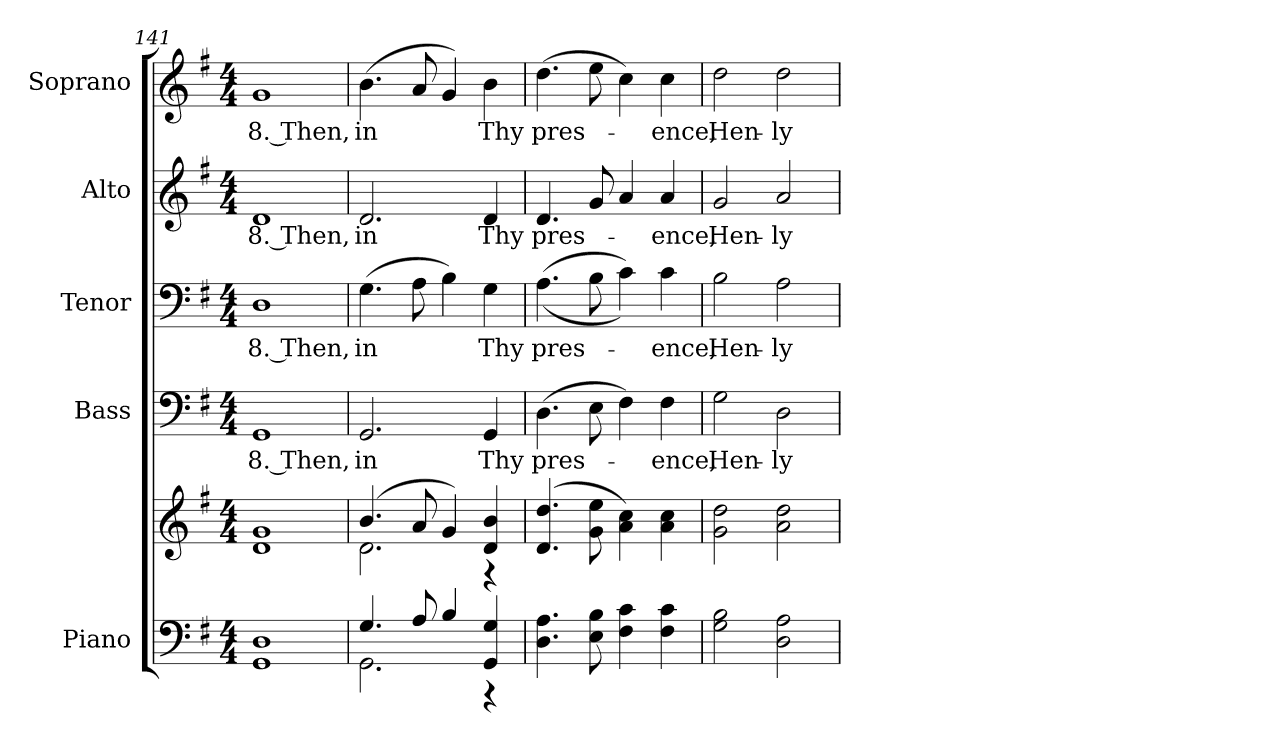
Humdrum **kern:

**kern	**kern	**kern	**text	**kern	**text	**kern	**text	**kern	**text
*part5	*part5	*part4	*part4	*part3	*part3	*part2	*part2	*part1	*part1
*staff6	*staff5	*staff4	*staff4	*staff3	*staff3	*staff2	*staff2	*staff1	*staff1
*I"Piano	*	*I"Bass	*	*I"Tenor	*	*I"Alto	*	*I"Soprano	*
*I'Pno.	*	*I'B.	*	*I'T.	*	*I'A.	*	*I'S.	*
!!LO:PB:g=z
*clefF4	*clefG2	*clefF4	*	*clefF4	*	*clefG2	*	*clefG2	*
*k[f#]	*k[f#]	*k[f#]	*	*k[f#]	*	*k[f#]	*	*k[f#]	*
*G:	*G:	*G:	*	*G:	*	*G:	*	*G:	*
*M4/4	*M4/4	*M4/4	*	*M4/4	*	*M4/4	*	*M4/4	*
=141	=141	=141	=141	=141	=141	=141	=141	=141	=141
!	!	!	!LO:LY:b:color=#000000	!	!	!	!	!	!
!	!	!	!	!	!LO:LY:b:color=#000000	!	!	!	!
!	!	!	!	!	!	!	!LO:LY:b:color=#000000	!	!
!	!	!	!	!	!	!	!	!	!LO:LY:b:color=#000000
1GGi 1Di	1di 1gi	1GGi	8. Then,	1Di	8. Then,	1di	8. Then,	1gi	8. Then,
=142	=142	=142	=142	=142	=142	=142	=142	=142	=142
*^	*^	*	*	*	*	*	*	*	*
!	!	!	!	!	!LO:LY:b:color=#000000	!	!	!	!	!	!
!	!	!	!	!	!	!	!LO:LY:b:color=#000000	!	!	!	!
!	!	!	!	!	!	!	!	!	!LO:LY:b:color=#000000	!	!
!	!	!	!	!	!	!	!	!	!	!	!LO:LY:b:color=#000000
4.Gi/	2.GGi\	(4.bi/	2.di\	2.GGi/	in	(4.Gi\	in	2.di/	in	(4.bi\	in
8Ai/	.	8ai/	.	.	.	8Ai\	.	.	.	8ai/	.
4Bi/	.	4gi/)	.	.	.	4Bi\)	.	.	.	4gi/)	.
!	!	!	!	!	!LO:LY:b:color=#000000	!	!	!	!	!	!
!	!	!	!	!	!	!	!LO:LY:b:color=#000000	!	!	!	!
!	!	!	!	!	!	!	!	!	!LO:LY:b:color=#000000	!	!
!	!	!	!	!	!	!	!	!	!	!	!LO:LY:b:color=#000000
4GGi/ 4Gi	4r	4di/ 4bi	4r	4GGi/	Thy	4Gi\	Thy	4di/	Thy	4bi\	Thy
*v	*v	*	*	*	*	*	*	*	*	*	*
*	*v	*v	*	*	*	*	*	*	*	*
!!LO:PB:g=z
=143	=143	=143	=143	=143	=143	=143	=143	=143	=143
*^	*^	*	*	*	*	*	*	*	*
!	!	!	!	!	!LO:LY:b:color=#000000	!	!	!	!	!	!
*v	*v	*	*	*	*	*	*	*	*	*	*
*	*v	*v	*	*	*	*	*	*	*	*
*^	*^	*	*	*	*	*	*	*	*
!	!	!	!	!	!	!	!LO:LY:b:color=#000000	!	!	!	!
*v	*v	*	*	*	*	*	*	*	*	*	*
*	*v	*v	*	*	*	*	*	*	*	*
*^	*^	*	*	*	*	*	*	*	*
!	!	!	!	!	!	!	!	!	!LO:LY:b:color=#000000	!	!
*v	*v	*	*	*	*	*	*	*	*	*	*
*	*v	*v	*	*	*	*	*	*	*	*
*^	*^	*	*	*	*	*	*	*	*
!	!	!	!	!	!	!	!	!	!	!	!LO:LY:b:color=#000000
*v	*v	*	*	*	*	*	*	*	*	*	*
*	*v	*v	*	*	*	*	*	*	*	*
4.Di\ 4.Ai	(4.di/ 4.ddi	(4.Di\	pres-	((4.Ai\	pres-	4.di/	pres-	(4.ddi\	pres-
8Ei\ 8Bi	8gi\ 8eei	8Ei\	.	8Bi\	.	8gi/	.	8eei\	.
4F#i\ 4ci	4ai\ 4cci)	4F#i\)	.	4ci\))	.	4ai/	.	4cci\)	.
!	!	!	!LO:LY:b:color=#000000	!	!	!	!	!	!
!	!	!	!	!	!LO:LY:b:color=#000000	!	!	!	!
!	!	!	!	!	!	!	!LO:LY:b:color=#000000	!	!
!	!	!	!	!	!	!	!	!	!LO:LY:b:color=#000000
4F#i\ 4ci	4ai\ 4cci	4F#i\	-ence,	4ci\	-ence,	4ai/	-ence,	4cci\	-ence,
=144	=144	=144	=144	=144	=144	=144	=144	=144	=144
!	!	!	!LO:LY:b:color=#000000	!	!	!	!	!	!
!	!	!	!	!	!LO:LY:b:color=#000000	!	!	!	!
!	!	!	!	!	!	!	!LO:LY:b:color=#000000	!	!
!	!	!	!	!	!	!	!	!	!LO:LY:b:color=#000000
2Gi\ 2Bi	2gi\ 2ddi	2Gi\	Hen-	2Bi\	Hen-	2gi/	Hen-	2ddi\	Hen-
!	!	!	!LO:LY:b:color=#000000	!	!	!	!	!	!
!	!	!	!	!	!LO:LY:b:color=#000000	!	!	!	!
!	!	!	!	!	!	!	!LO:LY:b:color=#000000	!	!
!	!	!	!	!	!	!	!	!	!LO:LY:b:color=#000000
2Di\ 2Ai	2ai\ 2ddi	2Di\	-ly	2Ai\	-ly	2ai/	-ly	2ddi\	-ly
=	=	=	=	=	=	=	=	=	=
*-	*-	*-	*-	*-	*-	*-	*-	*-	*-
